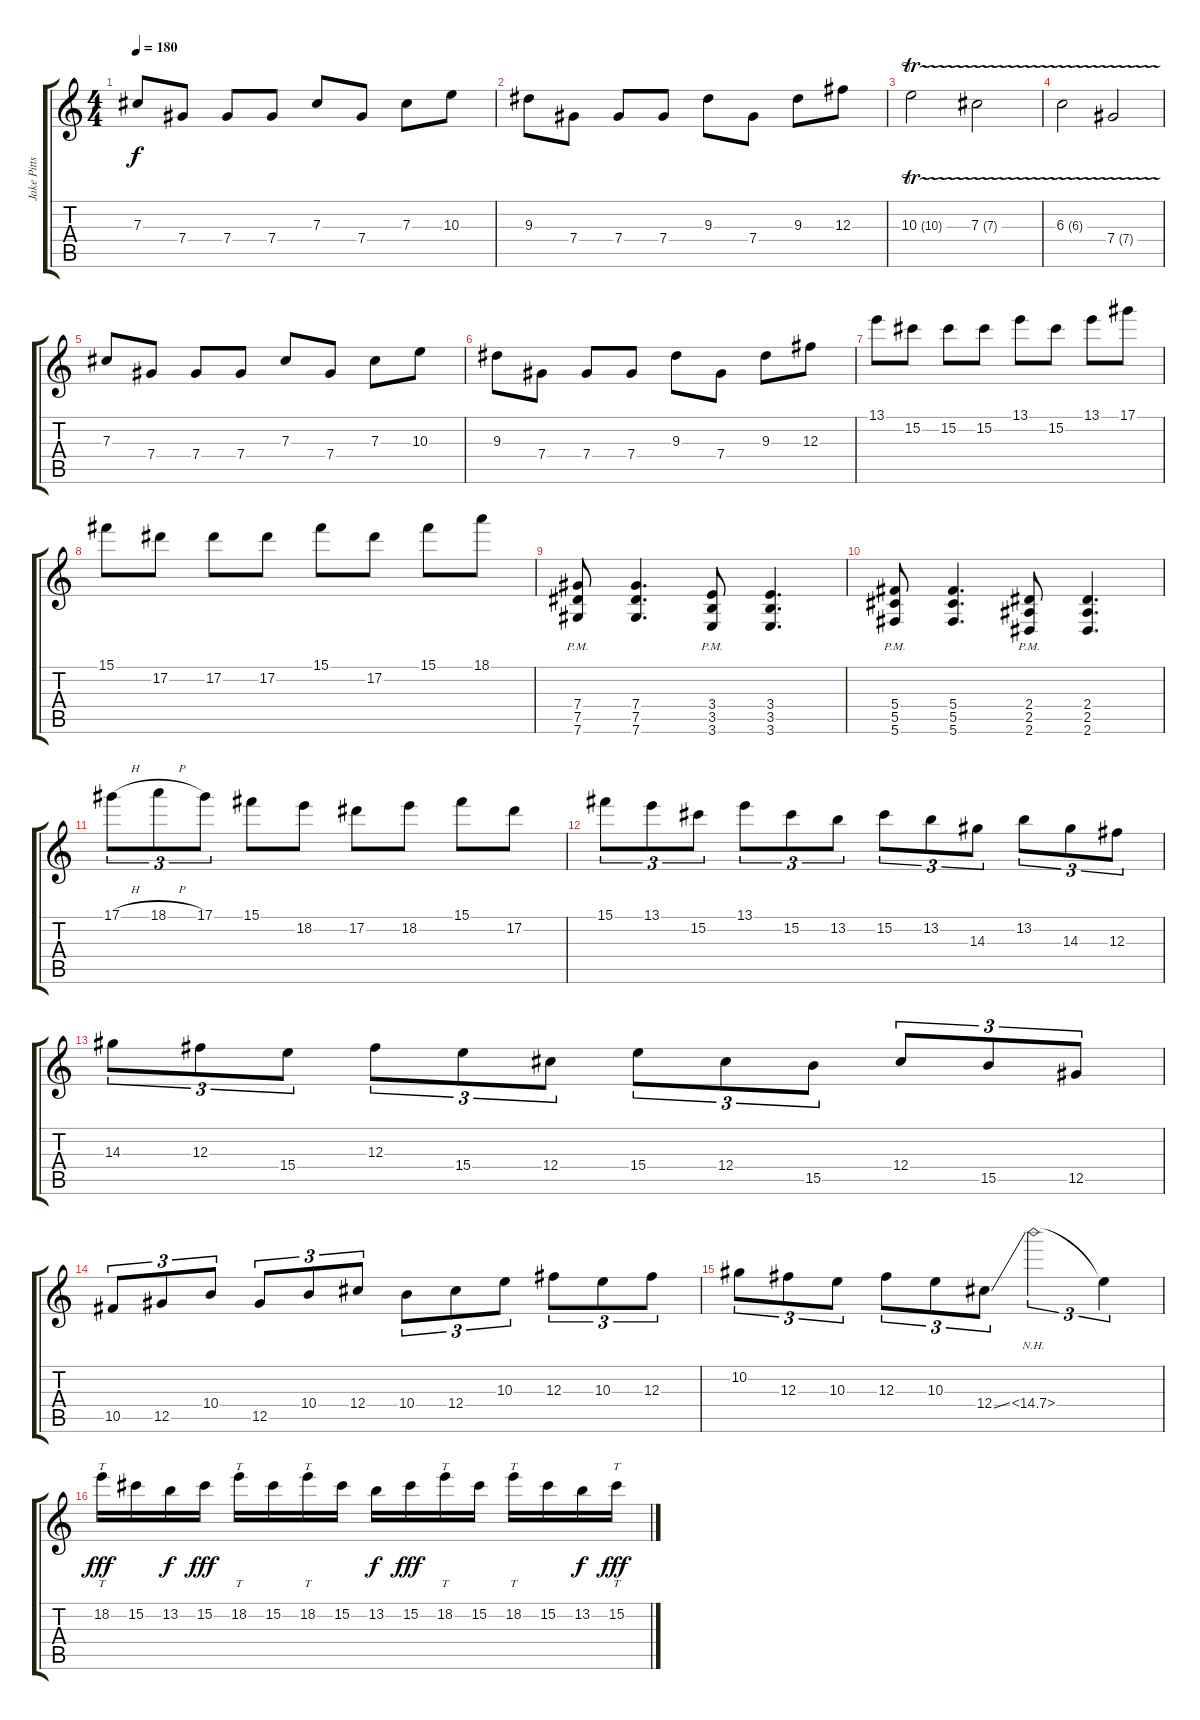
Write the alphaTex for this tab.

\track ("Jake Pitts" "Jake Pitts") {instrument distortionguitar}
\staff {score tabs}
\tuning (Eb4 Bb3 Gb3 Db3 Ab2 Db2) {hide}
\ts (4 4)
\tempo 180
\clef g2
\ks c
7.3.8{dy f} 7.4.8 7.4.8 7.4.8 7.3.8 7.4.8 7.3.8 10.3.8 |
9.3.8 7.4.8 7.4.8 7.4.8 9.3.8 7.4.8 9.3.8 12.3.8 |
10.3{tr (10 16)}.2 7.3{tr (7 16)}.2 |
6.3{tr (6 16)}.2 7.4{tr (7 16)}.2 |
7.3.8 7.4.8 7.4.8 7.4.8 7.3.8 7.4.8 7.3.8 10.3.8 |
9.3.8 7.4.8 7.4.8 7.4.8 9.3.8 7.4.8 9.3.8 12.3.8 |
13.1.8 15.2.8 15.2.8 15.2.8 13.1.8 15.2.8 13.1.8 17.1.8 |
15.1.8 17.2.8 17.2.8 17.2.8 15.1.8 17.2.8 15.1.8 18.1.8 |
(7.4{pm} 7.5{pm} 7.6{pm}).8 (7.4 7.5 7.6).4{d} (3.4{pm} 3.5{pm} 3.6{pm}).8 (3.4 3.5 3.6).4{d} |
(5.4{pm} 5.5{pm} 5.6{pm}).8 (5.4 5.5 5.6).4{d} (2.4{pm} 2.5{pm} 2.6{pm}).8 (2.4 2.5 2.6).4{d} |
17.1{h}.8{tu (3 2)} 18.1{h}.8{tu (3 2)} 17.1.8{tu (3 2)} 15.1.8 18.2.8 17.2.8 18.2.8 15.1.8 17.2.8 |
15.1.8{tu (3 2)} 13.1.8{tu (3 2)} 15.2.8{tu (3 2)} 13.1.8{tu (3 2)} 15.2.8{tu (3 2)} 13.2.8{tu (3 2)} 15.2.8{tu (3 2)} 13.2.8{tu (3 2)} 14.3.8{tu (3 2)} 13.2.8{tu (3 2)} 14.3.8{tu (3 2)} 12.3.8{tu (3 2)} |
14.3.8{tu (3 2)} 12.3.8{tu (3 2)} 15.4.8{tu (3 2)} 12.3.8{tu (3 2)} 15.4.8{tu (3 2)} 12.4.8{tu (3 2)} 15.4.8{tu (3 2)} 12.4.8{tu (3 2)} 15.5.8{tu (3 2)} 12.4.8{tu (3 2)} 15.5.8{tu (3 2)} 12.5.8{tu (3 2)} |
10.5.8{tu (3 2)} 12.5.8{tu (3 2)} 10.4.8{tu (3 2)} 12.5.8{tu (3 2)} 10.4.8{tu (3 2)} 12.4.8{tu (3 2)} 10.4.8{tu (3 2)} 12.4.8{tu (3 2)} 10.3.8{tu (3 2)} 12.3.8{tu (3 2)} 10.3.8{tu (3 2)} 12.3.8{tu (3 2)} |
10.2.8{tu (3 2)} 12.3.8{tu (3 2)} 10.3.8{tu (3 2)} 12.3.8{tu (3 2)} 10.3.8{tu (3 2)} 12.4{ss}.8{tu (3 2)} 15.4{nh}.2{tu (3 2)} 15.4{t}.4{tu (3 2)} |
18.2.16{tt dy fff} 15.2.16 13.2.16{dy f} 15.2.16{dy fff} 18.2.16{tt} 15.2.16 18.2.16{tt} 15.2.16 13.2.16{dy f} 15.2.16{dy fff} 18.2.16{tt} 15.2.16 18.2.16{tt} 15.2.16 13.2.16{dy f} 15.2.16{tt dy fff}
